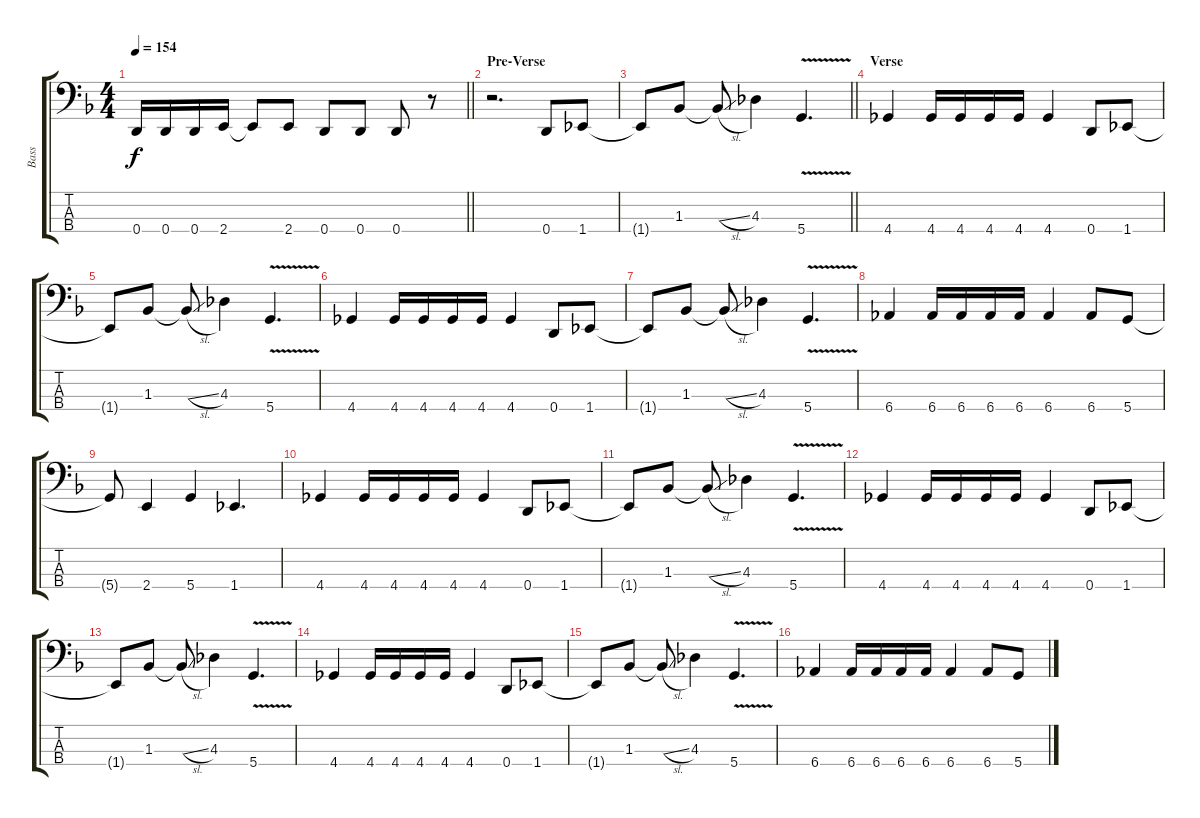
\track ("Bass" "Bass") {instrument electricbasspick}
\staff {score tabs}
\tuning (G2 D2 A1 D1) {hide}
\ts (4 4)
\tempo 154
\clef f4
\barLineRight lightlight
\ks dminor
0.4.16{dy f} 0.4.16 0.4.16 2.4.16 2.4{t}.8 2.4.8 0.4.8 0.4.8 0.4.8 r.8 |
\section ("" "Pre-Verse")
r.2{d} 0.4.8 1.4.8 |
\barLineRight lightlight
1.4{t}.8 1.3.8 1.3{sl t}.8 4.3.4 5.4{v}.4{d} |
\section ("" "Verse")
4.4.4 4.4.16 4.4.16 4.4.16 4.4.16 4.4.4 0.4.8 1.4.8 |
1.4{t}.8 1.3.8 1.3{sl t}.8 4.3.4 5.4{v}.4{d} |
4.4.4 4.4.16 4.4.16 4.4.16 4.4.16 4.4.4 0.4.8 1.4.8 |
1.4{t}.8 1.3.8 1.3{sl t}.8 4.3.4 5.4{v}.4{d} |
6.4.4 6.4.16 6.4.16 6.4.16 6.4.16 6.4.4 6.4.8 5.4.8 |
5.4{t}.8 2.4.4 5.4.4 1.4.4{d} |
4.4.4 4.4.16 4.4.16 4.4.16 4.4.16 4.4.4 0.4.8 1.4.8 |
1.4{t}.8 1.3.8 1.3{sl t}.8 4.3.4 5.4{v}.4{d} |
4.4.4 4.4.16 4.4.16 4.4.16 4.4.16 4.4.4 0.4.8 1.4.8 |
1.4{t}.8 1.3.8 1.3{sl t}.8 4.3.4 5.4{v}.4{d} |
4.4.4 4.4.16 4.4.16 4.4.16 4.4.16 4.4.4 0.4.8 1.4.8 |
1.4{t}.8 1.3.8 1.3{sl t}.8 4.3.4 5.4{v}.4{d} |
6.4.4 6.4.16 6.4.16 6.4.16 6.4.16 6.4.4 6.4.8 5.4.8
